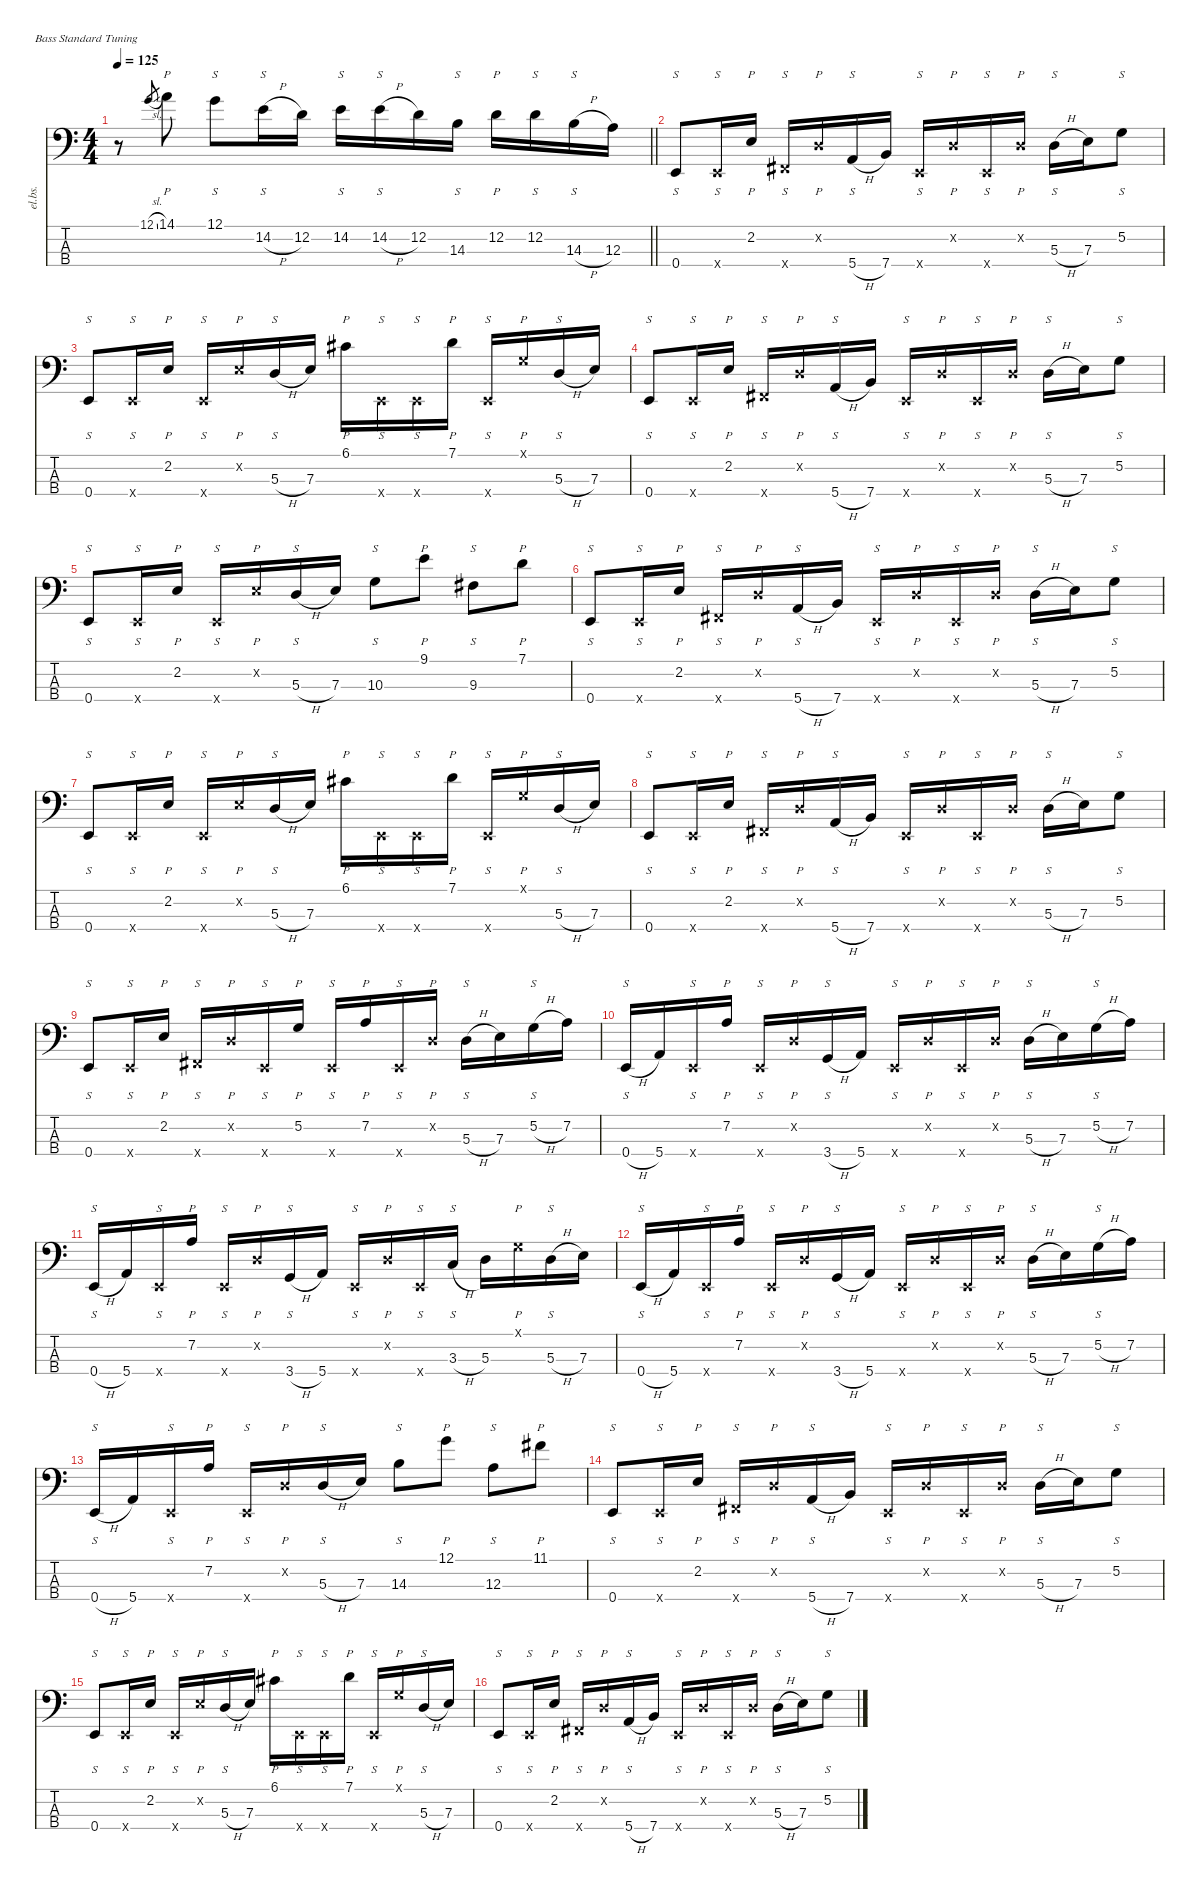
\defaultSystemsLayout 4
\hideDynamics
\bracketExtendMode nobrackets
\track ("Electric Bass" "el.bs.") {instrument electricbassfinger}
\staff {score tabs}
\tuning (G2 D2 A1 E1)
\ts (4 4)
\tempo 125
\clef f4
\barLineRight lightlight
\ks c
r.8{dy mf beam Down} 12.1{sl}.8{gr beam Up} 14.1.8{p beam Down} 12.1.8{s beam Down} 14.2{h}.16{s beam Down} 12.2.16{beam Down} 14.2.16{s beam Down} 14.2{h}.16{s beam Down} 12.2.16{beam Down} 14.3.16{s beam Down} 12.2.16{p beam Down} 12.2.16{s beam Down} 14.3{h}.16{s beam Down} 12.3.16{beam Down} |
0.4.8{s beam Up} 0.4{x}.16{s beam Up} 2.2.16{p beam Up} 2.4{x acc #}.16{s beam Up} 0.2{x}.16{p beam Up} 5.4{h}.16{s beam Up} 7.4.16{beam Up} 0.4{x}.16{s beam Up} 0.2{x}.16{p beam Up} 0.4{x}.16{s beam Up} 0.2{x}.16{p beam Up} 5.3{h}.16{s beam Down} 7.3.16{beam Down} 5.2.8{s beam Down} |
0.4.8{s beam Up} 0.4{x}.16{s beam Up} 2.2.16{p beam Up} 0.4{x}.16{s beam Up} 2.2{x}.16{p beam Up} 5.3{h}.16{s beam Up} 7.3.16{beam Up} 6.1{acc #}.16{p beam Down} 0.4{x}.16{s beam Down} 0.4{x}.16{s beam Down} 7.1.16{p beam Down} 0.4{x}.16{s beam Up} 0.1{x}.16{p beam Up} 5.3{h}.16{s beam Up} 7.3.16{beam Up} |
0.4.8{s beam Up} 0.4{x}.16{s beam Up} 2.2.16{p beam Up} 2.4{x acc #}.16{s beam Up} 0.2{x}.16{p beam Up} 5.4{h}.16{s beam Up} 7.4.16{beam Up} 0.4{x}.16{s beam Up} 0.2{x}.16{p beam Up} 0.4{x}.16{s beam Up} 0.2{x}.16{p beam Up} 5.3{h}.16{s beam Down} 7.3.16{beam Down} 5.2.8{s beam Down} |
0.4.8{s beam Up} 0.4{x}.16{s beam Up} 2.2.16{p beam Up} 0.4{x}.16{s beam Up} 2.2{x}.16{p beam Up} 5.3{h}.16{s beam Up} 7.3.16{beam Up} 10.3.8{s beam Down} 9.1.8{p beam Down} 9.3{acc #}.8{s beam Down} 7.1.8{p beam Down} |
0.4.8{s beam Up} 0.4{x}.16{s beam Up} 2.2.16{p beam Up} 2.4{x acc #}.16{s beam Up} 0.2{x}.16{p beam Up} 5.4{h}.16{s beam Up} 7.4.16{beam Up} 0.4{x}.16{s beam Up} 0.2{x}.16{p beam Up} 0.4{x}.16{s beam Up} 0.2{x}.16{p beam Up} 5.3{h}.16{s beam Down} 7.3.16{beam Down} 5.2.8{s beam Down} |
0.4.8{s beam Up} 0.4{x}.16{s beam Up} 2.2.16{p beam Up} 0.4{x}.16{s beam Up} 2.2{x}.16{p beam Up} 5.3{h}.16{s beam Up} 7.3.16{beam Up} 6.1{acc #}.16{p beam Down} 0.4{x}.16{s beam Down} 0.4{x}.16{s beam Down} 7.1.16{p beam Down} 0.4{x}.16{s beam Up} 0.1{x}.16{p beam Up} 5.3{h}.16{s beam Up} 7.3.16{beam Up} |
0.4.8{s beam Up} 0.4{x}.16{s beam Up} 2.2.16{p beam Up} 2.4{x acc #}.16{s beam Up} 0.2{x}.16{p beam Up} 5.4{h}.16{s beam Up} 7.4.16{beam Up} 0.4{x}.16{s beam Up} 0.2{x}.16{p beam Up} 0.4{x}.16{s beam Up} 0.2{x}.16{p beam Up} 5.3{h}.16{s beam Down} 7.3.16{beam Down} 5.2.8{s beam Down} |
0.4.8{s beam Up} 0.4{x}.16{s beam Up} 2.2.16{p beam Up} 2.4{x acc #}.16{s beam Up} 0.2{x}.16{p beam Up} 0.4{x}.16{s beam Up} 5.2.16{p beam Up} 0.4{x}.16{s beam Up} 7.2.16{p beam Up} 0.4{x}.16{s beam Up} 0.2{x}.16{p beam Up} 5.3{h}.16{s beam Down} 7.3.16{beam Down} 5.2{h}.16{s beam Down} 7.2.16{beam Down} |
0.4{h}.16{s beam Up} 5.4.16{beam Up} 0.4{x}.16{s beam Up} 7.2.16{p beam Up} 0.4{x}.16{s beam Up} 0.2{x}.16{p beam Up} 3.4{h}.16{s beam Up} 5.4.16{beam Up} 0.4{x}.16{s beam Up} 0.2{x}.16{p beam Up} 0.4{x}.16{s beam Up} 0.2{x}.16{p beam Up} 5.3{h}.16{s beam Down} 7.3.16{beam Down} 5.2{h}.16{s beam Down} 7.2.16{beam Down} |
0.4{h}.16{s beam Up} 5.4.16{beam Up} 0.4{x}.16{s beam Up} 7.2.16{p beam Up} 0.4{x}.16{s beam Up} 0.2{x}.16{p beam Up} 3.4{h}.16{s beam Up} 5.4.16{beam Up} 0.4{x}.16{s beam Up} 0.2{x}.16{p beam Up} 0.4{x}.16{s beam Up} 3.3{h}.16{s beam Up} 5.3.16{beam Down} 0.1{x}.16{p beam Down} 5.3{h}.16{s beam Down} 7.3.16{beam Down} |
0.4{h}.16{s beam Up} 5.4.16{beam Up} 0.4{x}.16{s beam Up} 7.2.16{p beam Up} 0.4{x}.16{s beam Up} 0.2{x}.16{p beam Up} 3.4{h}.16{s beam Up} 5.4.16{beam Up} 0.4{x}.16{s beam Up} 0.2{x}.16{p beam Up} 0.4{x}.16{s beam Up} 0.2{x}.16{p beam Up} 5.3{h}.16{s beam Down} 7.3.16{beam Down} 5.2{h}.16{s beam Down} 7.2.16{beam Down} |
0.4{h}.16{s beam Up} 5.4.16{beam Up} 0.4{x}.16{s beam Up} 7.2.16{p beam Up} 0.4{x}.16{s beam Up} 0.2{x}.16{p beam Up} 5.3{h}.16{s beam Up} 7.3.16{beam Up} 14.3.8{s beam Down} 12.1.8{p beam Down} 12.3.8{s beam Down} 11.1{acc #}.8{p beam Down} |
0.4.8{s beam Up} 0.4{x}.16{s beam Up} 2.2.16{p beam Up} 2.4{x acc #}.16{s beam Up} 0.2{x}.16{p beam Up} 5.4{h}.16{s beam Up} 7.4.16{beam Up} 0.4{x}.16{s beam Up} 0.2{x}.16{p beam Up} 0.4{x}.16{s beam Up} 0.2{x}.16{p beam Up} 5.3{h}.16{s beam Down} 7.3.16{beam Down} 5.2.8{s beam Down} |
0.4.8{s beam Up} 0.4{x}.16{s beam Up} 2.2.16{p beam Up} 0.4{x}.16{s beam Up} 2.2{x}.16{p beam Up} 5.3{h}.16{s beam Up} 7.3.16{beam Up} 6.1{acc #}.16{p beam Down} 0.4{x}.16{s beam Down} 0.4{x}.16{s beam Down} 7.1.16{p beam Down} 0.4{x}.16{s beam Up} 0.1{x}.16{p beam Up} 5.3{h}.16{s beam Up} 7.3.16{beam Up} |
0.4.8{s beam Up} 0.4{x}.16{s beam Up} 2.2.16{p beam Up} 2.4{x acc #}.16{s beam Up} 0.2{x}.16{p beam Up} 5.4{h}.16{s beam Up} 7.4.16{beam Up} 0.4{x}.16{s beam Up} 0.2{x}.16{p beam Up} 0.4{x}.16{s beam Up} 0.2{x}.16{p beam Up} 5.3{h}.16{s beam Down} 7.3.16{beam Down} 5.2.8{s beam Down}
